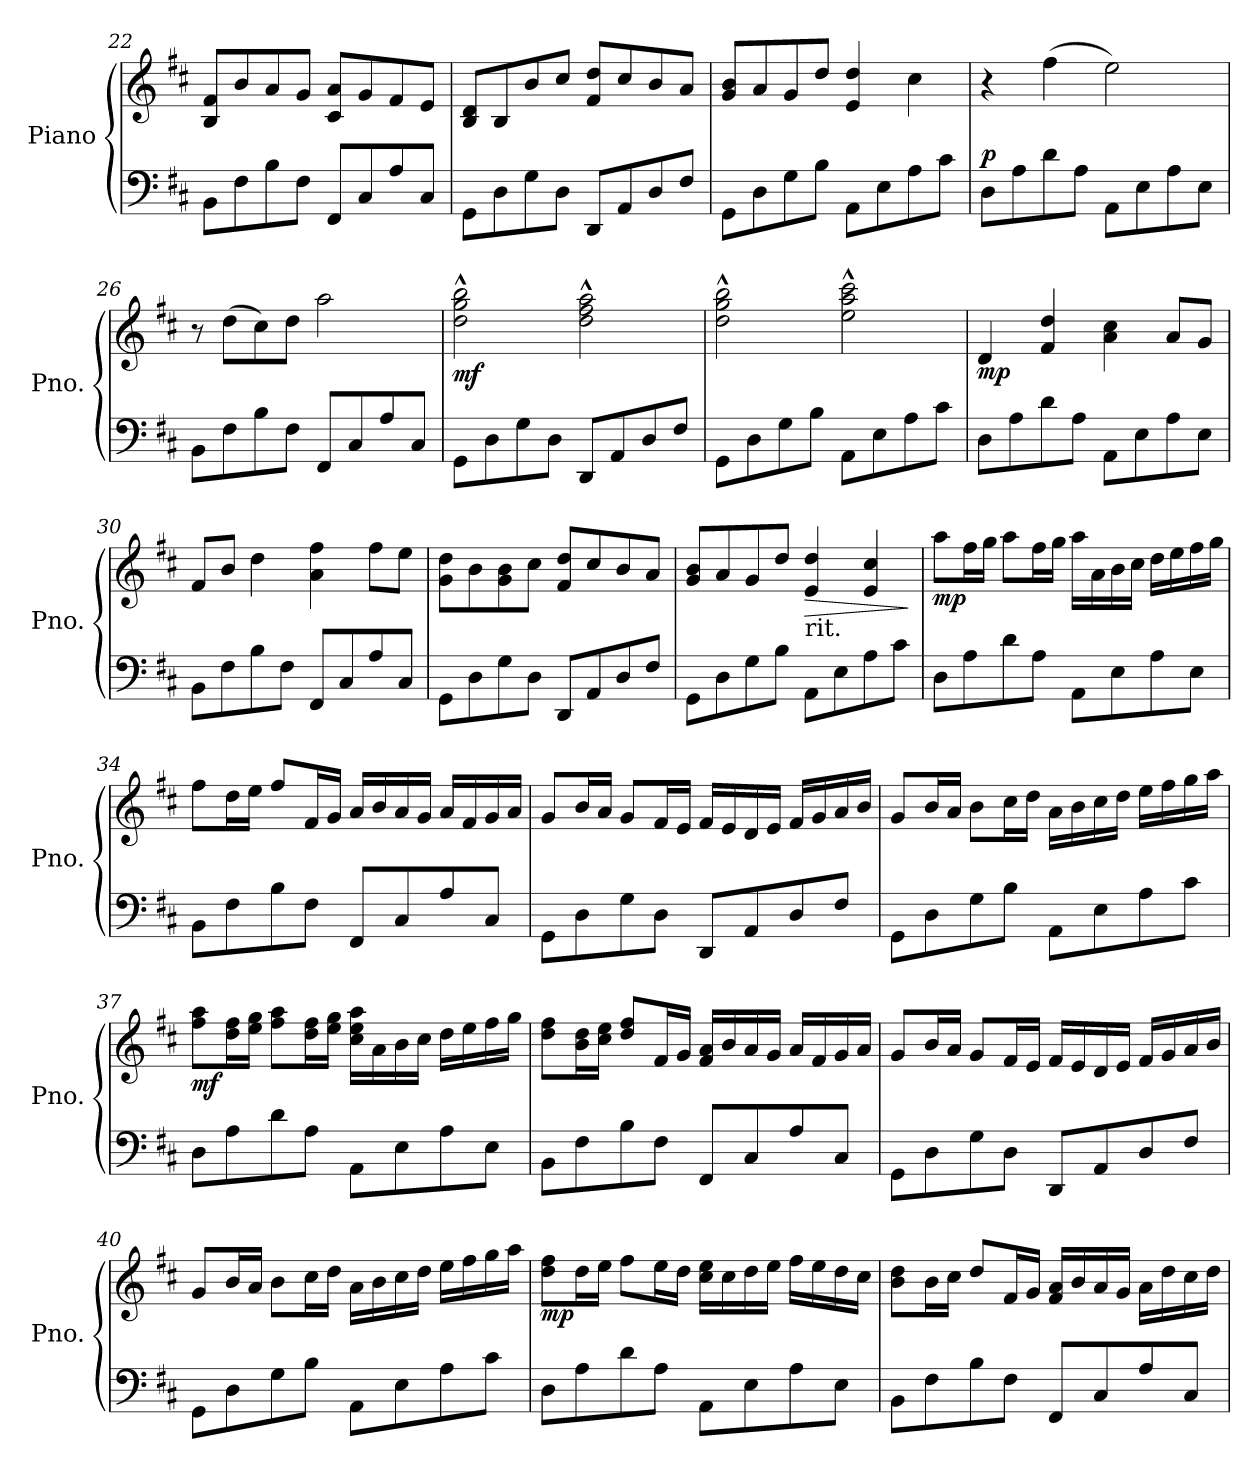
**kern	**kern	**dynam
*part1	*part1	*part1
*staff2	*staff1	*staff1/2
*I"Piano	*	*
*I'Pno.	*	*
*clefF4	*clefG2	*
*k[f#c#]	*k[f#c#]	*
*D:	*D:	*
=22	=22	=22
8BB\L	8B/ 8f#/L	.
8F#\	8b/	.
8B\	8a/	.
8F#\J	8g/J	.
8FF#/L	8c#/ 8a/L	.
8C#/	8g/	.
8A/	8f#/	.
8C#/J	8e/J	.
!!LO:LB:g=z
=23	=23	=23
8GG\L	8B/ 8d/L	.
8D\	8B/	.
8G\	8b/	.
8D\J	8cc#/J	.
8DD/L	8f#/ 8dd/L	.
8AA/	8cc#/	.
8D/	8b/	.
8F#/J	8a/J	.
=24	=24	=24
8GG\L	8g/ 8b/L	.
8D\	8a/	.
8G\	8g/	.
8B\J	8dd/J	.
8AA\L	4e/ 4dd/	.
8E\	.	.
8A\	4cc#\	.
8c#\J	.	.
!!LO:PB:g=z
=25	=25	=25
!	!	!LO:DY:a=2
8D\L	4r	p
8A\	.	.
8d\	(4ff#\	.
8A\J	.	.
8AA\L	2ee\)	.
8E\	.	.
8A\	.	.
8E\J	.	.
=26	=26	=26
8BB\L	8r	.
8F#\	(8dd\L	.
8B\	8cc#\)	.
8F#\J	8dd\J	.
8FF#/L	2aa\	.
8C#/	.	.
8A/	.	.
8C#/J	.	.
!!LO:LB:g=z
=27	=27	=27
!	!	!LO:DY:b
8GG\L	2dd\^^ 2gg\^^ 2bb\^^	mf
8D\	.	.
8G\	.	.
8D\J	.	.
8DD/L	2dd\^^ 2ff#\^^ 2aa\^^	.
8AA/	.	.
8D/	.	.
8F#/J	.	.
=28	=28	=28
8GG\L	2dd\^^ 2gg\^^ 2bb\^^	.
8D\	.	.
8G\	.	.
8B\J	.	.
8AA\L	2ee\^^ 2aa\^^ 2ccc#\^^	.
8E\	.	.
8A\	.	.
8c#\J	.	.
!!LO:LB:g=z
=29	=29	=29
!	!	!LO:DY:b
8D\L	4d/	mp
8A\	.	.
8d\	4f#/ 4dd/	.
8A\J	.	.
8AA\L	4a\ 4cc#\	.
8E\	.	.
8A\	8a/L	.
8E\J	8g/J	.
=30	=30	=30
8BB\L	8f#/L	.
8F#\	8b/J	.
8B\	4dd\	.
8F#\J	.	.
8FF#/L	4a\ 4ff#\	.
8C#/	.	.
8A/	8ff#\L	.
8C#/J	8ee\J	.
!!LO:LB:g=z
=31	=31	=31
8GG\L	8g\ 8dd\L	.
8D\	8b\	.
8G\	8g\ 8b\	.
8D\J	8cc#\J	.
8DD/L	8f#/ 8dd/L	.
8AA/	8cc#/	.
8D/	8b/	.
8F#/J	8a/J	.
=32	=32	=32
8GG\L	8g/ 8b/L	.
8D\	8a/	.
8G\	8g/	.
8B\J	8dd/J	.
!	!LO:TX:b:t=rit.	!
!	!	!LO:HP:b
8AA\L	4e/ 4dd/	>
8E\	.	.
8A\	4e/ 4cc#/	.
8c#\J	.	.
.	.	]
!!LO:PB:g=z
=33	=33	=33
!	!	!LO:DY:b
8D\L	8aa\L	mp
8A\	16ff#\L	.
.	16gg\JJ	.
8d\	8aa\L	.
8A\J	16ff#\L	.
.	16gg\JJ	.
8AA\L	16aa\LL	.
.	16a\	.
8E\	16b\	.
.	16cc#\JJ	.
8A\	16dd\LL	.
.	16ee\	.
8E\J	16ff#\	.
.	16gg\JJ	.
=34	=34	=34
8BB\L	8ff#\L	.
8F#\	16dd\L	.
.	16ee\JJ	.
8B\	8ff#/L	.
8F#\J	16f#/L	.
.	16g/JJ	.
8FF#/L	16a/LL	.
.	16b/	.
8C#/	16a/	.
.	16g/JJ	.
8A/	16a/LL	.
.	16f#/	.
8C#/J	16g/	.
.	16a/JJ	.
!!LO:LB:g=z
=35	=35	=35
8GG\L	8g/L	.
8D\	16b/L	.
.	16a/JJ	.
8G\	8g/L	.
8D\J	16f#/L	.
.	16e/JJ	.
8DD/L	16f#/LL	.
.	16e/	.
8AA/	16d/	.
.	16e/JJ	.
8D/	16f#/LL	.
.	16g/	.
8F#/J	16a/	.
.	16b/JJ	.
=36	=36	=36
8GG\L	8g/L	.
8D\	16b/L	.
.	16a/JJ	.
8G\	8b\L	.
8B\J	16cc#\L	.
.	16dd\JJ	.
8AA\L	16a\LL	.
.	16b\	.
8E\	16cc#\	.
.	16dd\JJ	.
8A\	16ee\LL	.
.	16ff#\	.
8c#\J	16gg\	.
.	16aa\JJ	.
!!LO:LB:g=z
=37	=37	=37
!	!	!LO:DY:b
8D\L	8ff#\ 8aa\L	mf
8A\	16dd\ 16ff#\L	.
.	16ee\ 16gg\JJ	.
8d\	8ff#\ 8aa\L	.
8A\J	16dd\ 16ff#\L	.
.	16ee\ 16gg\JJ	.
8AA\L	16cc#\ 16ee\ 16aa\LL	.
.	16a\	.
8E\	16b\	.
.	16cc#\JJ	.
8A\	16dd\LL	.
.	16ee\	.
8E\J	16ff#\	.
.	16gg\JJ	.
=38	=38	=38
8BB\L	8dd\ 8ff#\L	.
8F#\	16b\ 16dd\L	.
.	16cc#\ 16ee\JJ	.
8B\	8dd/ 8ff#/L	.
8F#\J	16f#/L	.
.	16g/JJ	.
8FF#/L	16f#/ 16a/LL	.
.	16b/	.
8C#/	16a/	.
.	16g/JJ	.
8A/	16a/LL	.
.	16f#/	.
8C#/J	16g/	.
.	16a/JJ	.
!!LO:LB:g=z
=39	=39	=39
8GG\L	8g/L	.
8D\	16b/L	.
.	16a/JJ	.
8G\	8g/L	.
8D\J	16f#/L	.
.	16e/JJ	.
8DD/L	16f#/LL	.
.	16e/	.
8AA/	16d/	.
.	16e/JJ	.
8D/	16f#/LL	.
.	16g/	.
8F#/J	16a/	.
.	16b/JJ	.
=40	=40	=40
8GG\L	8g/L	.
8D\	16b/L	.
.	16a/JJ	.
8G\	8b\L	.
8B\J	16cc#\L	.
.	16dd\JJ	.
8AA\L	16a\LL	.
.	16b\	.
8E\	16cc#\	.
.	16dd\JJ	.
8A\	16ee\LL	.
.	16ff#\	.
8c#\J	16gg\	.
.	16aa\JJ	.
!!LO:PB:g=z
=41	=41	=41
!	!	!LO:DY:b
8D\L	8dd\ 8ff#\L	mp
8A\	16dd\L	.
.	16ee\JJ	.
8d\	8ff#\L	.
8A\J	16ee\L	.
.	16dd\JJ	.
8AA\L	16cc#\ 16ee\LL	.
.	16cc#\	.
8E\	16dd\	.
.	16ee\JJ	.
8A\	16ff#\LL	.
.	16ee\	.
8E\J	16dd\	.
.	16cc#\JJ	.
=42	=42	=42
8BB\L	8b\ 8dd\L	.
8F#\	16b\L	.
.	16cc#\JJ	.
8B\	8dd/L	.
8F#\J	16f#/L	.
.	16g/JJ	.
8FF#/L	16f#/ 16a/LL	.
.	16b/	.
8C#/	16a/	.
.	16g/JJ	.
8A/	16a\LL	.
.	16dd\	.
8C#/J	16cc#\	.
.	16dd\JJ	.
=	=	=
*-	*-	*-
